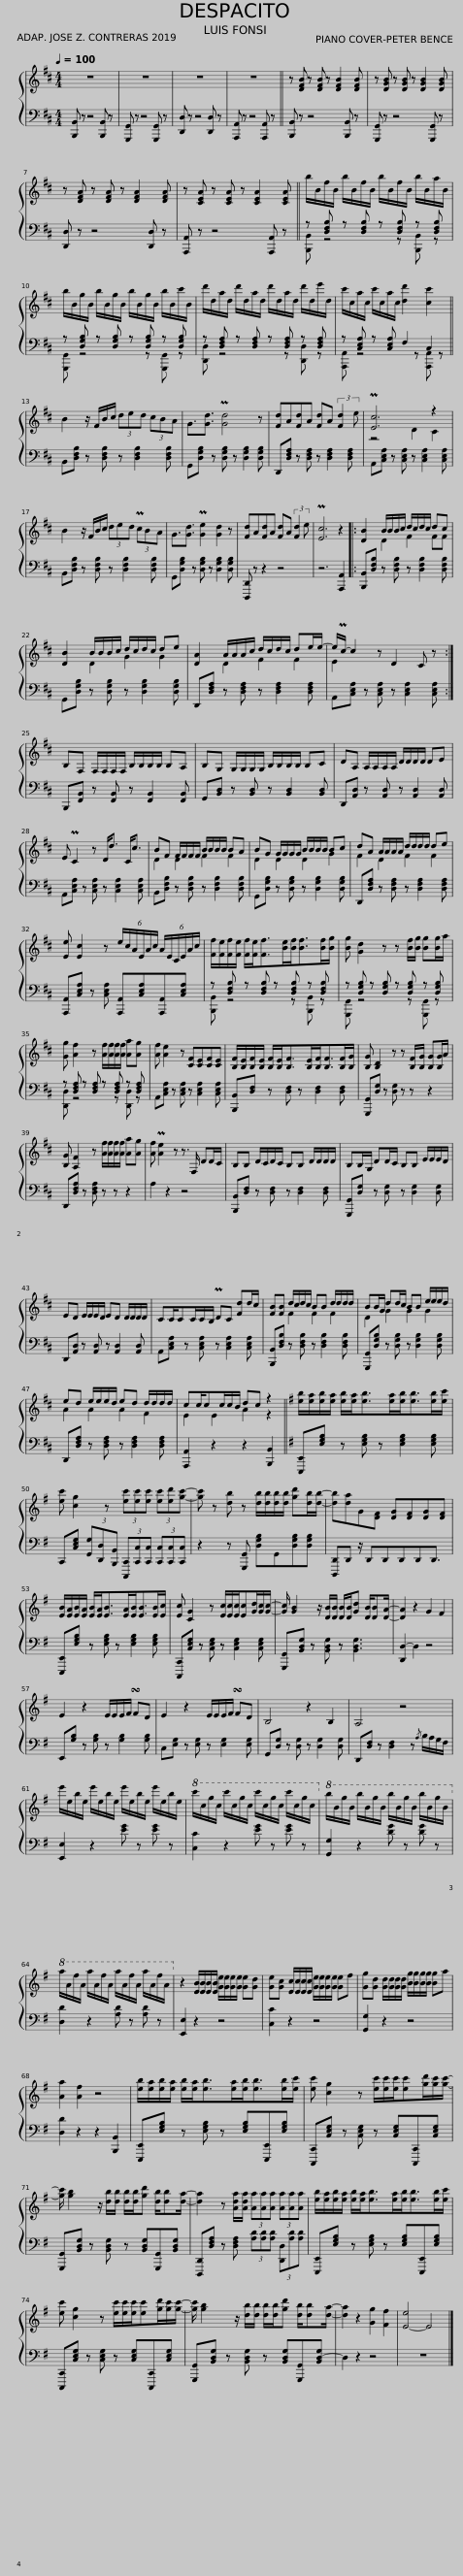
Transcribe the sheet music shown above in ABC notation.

X:1
%%score { ( 1 4 ) | ( 2 3 ) }
L:1/8
Q:1/4=100
M:4/4
I:linebreak $
K:D
V:1 treble
V:4 treble
V:2 bass
V:3 bass
V:1
 z8 | z8 | z8 | z8 || z [DFB] z [DFB] z [DFB]2 [DFB] | %5
 z [DGB] z [DGB] z [DGB]2 [DGB] |$ z [DFA] z [DFA] z [DFA]2 [DFA] | z [CEA] z [CEA] z [CEA]2 [CEA] || b/B/f/B/ b/B/f/B/ b/B/f/B/ b/B/a/B/ |$ b/B/g/B/ b/B/g/B/ b/B/g/B/ b/B/c'/B/ | %10
 d'/d/a/d/ d'/d/a/d/ d'/d/a/d/ d'/d/e'/d/ | c'/c/a/c/ c'/c/a/c/ [dd']2 [cc']2 ||$ B2 z/ F/B/c/ (3ded (3cBA | G3/2[Gd]3/2 P[Gd]4 z | [Fd]A[Fd]A [Fd]A (3:2:2[Fd]2 e | %15
 P[Ec]6 z2 |$ B2 z/ F/B/c/ (3ded (3PcBA | G3/2[Gd]3/2 P[Ge]2 [Gd]2 z | [Fd]A[Fd]A [Fd]A (3:2:2[Fd]2 e | P[Ec]6 z2 |: %20
 [DB]2 B/B/B/c/ d/c/d/c/ dc |$ [DB]2 B/B/B/c/ d/c/d/c/ de | [DA]2 A/A/A/c/ d/c/d/c/ de/e/- | e/Pc/- c2 z D2 C z :|$ B,F, F,/F,/F,/F,/ B,/B,/B,/B,/ B,A, | %25
 B,G, G,/G,/G,/G,/ B,/B,/B,/B,/ B,C | DA, A,/A,/A,/A,/ D/D/D/D/ DE |$ E PC2 z D<d C<c | BF F/F/F/F/ B/B/B/B/ BA | BG G/G/G/G/ B/B/B/B/ Bc | %30
 dA A/A/A/A/ d/d/d/d/ de |$ [Ee] [Ec]2 z (6:4:6e/c/A/E/A/c/ (6:4:6A/E/C/E/A/c/ | [Ff]/[Fe]/[Ff]/[Fe]/ [Ff]/[Fe]<[Ff][Be]/[Bf]<[Bf][Bf]/[Bg]/ | [Bg] [Gd]2 z z [Bf]/[Bg]/ [Bg][Bg]/a/ |$ [Gg] [Af]2 z [Af]/[Af]/[Af]/[Af]/ [Aa][Ag] | %35
 [Af] [Ae]2 z [CF][CE][CF][CE] | [B,F]/[B,E]/[B,F]/[B,E]/ [B,F]/[B,E]<[B,F][B,E]/[B,F]<[B,F][B,F]/[B,G]/ | [B,G] [B,D]2 z z [B,F]/[B,G]/ [B,G][B,G]/A/ |$ [B,G] [A,F]2 z [Af]/[Af]/[Af]/[Af]/ [Aa][Ag] | [Af] P[Ae]2 z z3/2 F,/ DD/C/ | %40
 B,B, D/C/D/C/ B,B, D/D/D/D/ | B,B,/G,/ DD/C/ B,B, E/E/E/D/ |$ ED E/E/E/D/ ED D/D/D/D/ | CC/CC/C/B,/ PDC [Fd]d/c/ | [FB][FB] d/c/d/c/ BB d/d/d/d/ | %45
 BB/G/ dd/c/ BB e/e/e/d/ |$ ed e/e/e/d/ ed d/d/d/d/ | cc/cc/c/B/ dc z2 ||[K:G] [eb]/[ea]/[eb]/[ea]/ [eb]/[ea]<[eb][ea]/[eb]<[eb][eb]/[ec']/ |$ [ec'] [cg]2 z (3[ec'][ec'][ec'] (3[ec'][ed'][gc']- | %50
 [gc'] z [db] z [db]/[db]/[db]/[db]/ [gd'][db]/[db]/- | [db][da]G[DF] [DG][DF][DG][DF] |$ [EB]/[EA]/[EB]/[EA]/ [EB]/[EA]<[EB][EA]/[EB]<[EB][EB]/[Ec]/ | [Ec] [CG]2 z [Ec]/[Ec]/[Ec]/[Ec][Gd]/[Gc]/[Gc]/- | [Gc]/ [GB]2 z/ [DB]/[DB]/ [DB]/[DB]/[Gd] [DB]/[DB][DA]/- | %55
 [DA]2 z2 G2 F2 |$ E2 z2 E/E/E/F/ !turn!FD | E2 z2 E/E/E/F/ !turn!FD | B,4 z2 B,2 | A,4 z4 |$ %60
 e'/e/b/e/ e'/e/b/e/ e'/e/b/e/ e'/e/b/e/ |!8va(! c''/c'/g'/c'/ c''/c'/g'/c'/ c''/c'/g'/c'/ c''/c'/g'/c'/!8va)! |!8va(! b'/b/g'/b/ b'/b/g'/b/ b'/b/g'/b/ b'/b/g'/b/!8va)! |$!8va(! a'/a/f'/a/ a'/a/f'/a/ a'/a/f'/a/ a'/a/f'/a/!8va)! | z2 [EB]/[EB]/[EB]/[EB]/ [Ge]/[Ge]/[Ge]/[Ge]/ [Ge][Gd] | %65
 [Ge][Gc] [Ec]/[Ec]/[Ec]/[Ec]/ [Ge]/[Ge]/[Ge]/[Ge]/ [Ge]f | [Gg][Gd] [Gd]/[Gd]/[Gd]/[Gd]/ [Bg]/[Bg]/[Bg]/[Bg]/ [Bg]a |$ [Aa]2 [Af]2 z4 | [eb]/[ea]/[eb]/[ea]/ [eb]/[ea]<[eb][ea]/[eb]<[eb][eb]/[ec']/ | [ec'] [cg]2 z [ec']/[ec']/[ec']/[ec'][gd']/[gc']/[gc']/- |$ %70
 [gc']/ [gb]2 z/ [db]/[db]/ [db]/[db]/[gd'] [db]/[db][da]/- | [da]2 z [Ada]/[Ada]/ (3[Aa][Aa][Aa] (3[Aa][Aa][Aa] | [eb]/[ea]/[eb]/[ea]/ [eb]/[ea]<[eb][ea]/[eb]<[eb][eb]/[ec']/ |$ [ec'] [cg]2 z [ec']/[ec']/[ec']/[ec'][gd']/[gc']/[gc']/- | [gc']/ [gb]2 z/ [db]/[db]/ [db]/[db]/[gd'] [db]/[db][da]/- | %75
 [da]2 z2 [Gg]2 [Ff]2 | [E-e]4 E4 |] %77
V:2
 [B,,,B,,] z z4 [B,,,B,,] z | [G,,,G,,] z z4 [G,,,G,,] z | [D,,D,] z z4 [D,,D,] z | [A,,,A,,] z z4 [A,,,A,,] z || [B,,,B,,] z z4 [B,,,B,,] z | %5
 [G,,,G,,] z z4 [G,,,G,,] z |$ [D,,D,] z z4 [D,,D,] z | [A,,,A,,] z z4 [A,,,A,,] z || z [D,F,B,] z [D,F,B,] z [D,F,B,] z [D,F,B,] |$ z [D,G,B,] z [D,G,B,] z [D,G,B,] z [D,G,B,] | %10
 z [D,F,A,] z [D,F,A,] z [D,F,A,] z [D,F,A,] | z [C,E,A,] z [C,E,A,] F,2 C,2 ||$ B,,[D,F,B,] z [D,F,B,] z [D,F,B,]2 [D,F,B,] | G,,[D,G,B,] z [D,G,B,] z [D,G,B,]2 [D,G,B,] | D,,[D,F,A,] z [D,F,A,] z [D,F,A,]2 [D,F,A,] | %15
 A,,[C,E,A,] z [C,E,A,] z [C,E,A,]2 [C,E,A,] |$ B,,[D,F,B,] z [D,F,B,] z [D,F,B,]2 [D,F,B,] | G,,[D,G,B,] z [D,G,B,] z [D,G,B,]2 [D,G,B,] | [D,,,D,,] z z2 z4 | z6 [A,,,A,,]2 |: %20
 [B,,,B,,][D,F,B,] z [D,F,B,] z [D,F,B,]2 [D,F,B,] |$ G,,[D,G,B,] z [D,G,B,] z [D,G,B,]2 [D,G,B,] | D,,[D,F,A,] z [D,F,A,] z [D,F,A,]2 [D,F,A,] | A,,[C,E,A,] z [C,E,A,] z [C,E,A,]2 [C,E,A,] :|$ B,,,[F,,B,,] z [F,,B,,] z [F,,B,,]2 [F,,B,,] | %25
 G,,[B,,D,] z [B,,D,] z [B,,D,]2 [B,,D,] | D,,[A,,D,] z [A,,D,] z [A,,D,]2 [A,,D,] |$ A,,[C,E,A,] z [C,E,A,] z [C,E,A,]2 [C,E,A,] | B,,[D,F,B,] z [D,F,B,] z [D,F,B,]2 [D,F,B,] | G,,[D,G,B,] z [D,G,B,] z [D,G,B,]2 [D,G,B,] | %30
 D,,[D,F,A,] z [D,F,A,] z [D,F,A,]2 [D,F,A,] |$ [A,,,A,,][C,E,A,] z [C,E,A,] [A,,,A,,][C,E,A,][A,,,A,,][C,E,A,] | z [D,F,B,] z [D,F,B,] z [D,F,B,] z [D,F,B,] | z [D,G,B,] z [D,G,B,] z [D,G,B,] z [D,G,B,] |$ z [D,F,A,] z [D,F,A,] z [D,F,A,] z [D,F,A,] | %35
 A,,[C,E,A,] z [C,E,A,] z [C,E,A,]2 [C,E,A,] | [B,,,B,,][D,F,] z [D,F,] z [D,F,]2 [D,F,] | [G,,,G,,][D,G,] z [D,G,] z z z2 |$ D,,[D,F,A,] z [D,F,A,] z z z2 | A,2 z2 z4 | %40
 [B,,,B,,][D,F,] z [D,F,] z [D,F,]2 [D,F,] | [G,,,G,,][D,G,] z [D,G,] z [D,G,]2 [D,G,] |$ D,,[A,,D,] z [A,,D,] z [A,,D,]2 [A,,D,] | A,,[C,E,A,] z [C,E,A,] z [C,E,A,]2 [C,E,A,] | [B,,,B,,][D,F,B,] z [D,F,B,] z [D,F,B,]2 [D,F,B,] | %45
 [G,,,G,,][D,G,B,] z [D,G,B,] z [D,G,B,]2 [D,G,B,] |$ D,,[D,F,A,] z [D,F,A,] z [D,F,A,]2 [D,F,A,] | [A,,,A,,]2 z2 z2 [B,,,B,,]2 ||[K:G] [E,,,E,,][E,G,B,] z [E,G,B,] z [E,G,B,]2 [E,G,B,] |$ C,,[C,E,G,] (3[G,,G,][D,,D,][B,,,B,,] (3[C,,,C,,][C,,C,][C,,C,] (3[C,,C,][C,,C,][C,,C,] | %50
 z2 z [G,,,G,,] [D,G,B,]G,,[D,G,B,][D,G,B,] | [D,,,D,,]D,, z/ D,,D,,D,,D,,D,,3/2 |$ [E,,,E,,][E,G,B,] z [E,G,B,] z [E,G,B,]2 [E,G,B,] | [C,,,C,,][C,E,G,] z [C,E,G,] z [C,E,G,]2 [C,E,G,] | [G,,,G,,][B,,D,G,] z [B,,D,G,] z [B,,D,G,]3 | %55
 [D,,D,-]2 D,2 z4 |$ E,,[G,B,] z [G,B,] z [G,B,]2 [G,B,] | C,[E,G,] z [E,G,] z [E,G,]2 [E,G,] | G,,[D,G,] z [D,G,] z [D,G,]2 [D,G,] | D,,[D,F,] z [D,F,]2 z{/A,} B,/A,/G,/F,/ |$ %60
 [E,,E,]2 z2 [EG] z [EG] z | [C,C]2 z2 [EG] z [EG] z | [G,,G,]2 z2 [DG] z [DG] z |$ [D,D]2 z2 [A,D] z [A,D] z | [E,,E,]2 z2 z4 | %65
 [C,C]2 z2 z4 | [G,,G,]2 z2 z4 |$ [D,D]2 z2 z2 [B,,,B,,]2 | [E,,,E,,][E,G,B,] z [E,G,B,] z [E,G,B,][E,,,E,,][E,G,B,] | [C,,,C,,][C,E,G,] z [C,E,G,] z [C,E,G,][C,,,C,,][C,E,G,] |$ %70
 [G,,,G,,][B,,D,G,] z [B,,D,G,] z [B,,D,G,][G,,,G,,][B,,D,G,] | [D,,,D,,][D,F,A,] z [D,F,A,] (3[A,D][A,D][A,D] (3[D,,D,][A,D][A,D] | [E,,,E,,][E,G,B,] z [E,G,B,] z [E,G,B,][E,,,E,,][E,G,B,] |$ [C,,,C,,][C,E,G,] z [C,E,G,] z [C,E,G,][C,,,C,,][C,E,G,] | [G,,,G,,][B,,D,G,] z [B,,D,G,] z [B,,D,G,][G,,,G,,][B,,D,-G,] | %75
 D,2 z2 z4 | z8 |] %77
V:3
 x8 | x8 | x8 | x8 || x8 | %5
 x8 |$ x8 | x8 || [B,,,B,,] z4 z [B,,,B,,] z |$ [G,,,G,,] z4 z [G,,,G,,] z | %10
 [D,,D,] z4 z [D,,D,] z | [A,,,A,,] z4 z [A,,,A,,] z ||$ x8 | x8 | x8 | %15
 x8 |$ x8 | x8 | x8 | x8 |: %20
 x8 |$ x8 | x8 | x8 :|$ x8 | %25
 x8 | x8 |$ x8 | x8 | x8 | %30
 x8 |$ x8 | [B,,,B,,] z4 z [B,,,B,,] z | [G,,,G,,] z4 z [G,,,G,,] z |$ [D,,D,] z4 z [D,,D,] z | %35
 x8 | x8 | x8 |$ x8 | x8 | %40
 x8 | x8 |$ x8 | x8 | x8 | %45
 x8 |$ x8 | x8 ||[K:G] x8 |$ x8 | %50
 x8 | x8 |$ x8 | x8 | x8 | %55
 x8 |$ x8 | x8 | x8 | x8 |$ %60
 x8 | x8 | x8 |$ x8 | x8 | %65
 x8 | x8 |$ x8 | x8 | x8 |$ %70
 x8 | x8 | x8 |$ x8 | x8 | %75
 x8 | x8 |] %77
V:4
 x8 | x8 | x8 | x8 || x8 | %5
 x8 |$ x8 | x8 || x8 |$ x8 | %10
 x8 | x8 ||$ x8 | x8 | x8 | %15
 z4 D2 C2 |$ x8 | x8 | x8 | x8 |: %20
 x2 D2 F2 FF |$ x2 D2 G2 G2 | x2 D2 F2 F2 | E2 x6 :|$ x8 | %25
 x8 | x8 |$ x8 | D2 D2 F2 F2 | D2 D2 D2 G2 | %30
 F2 D2 F2 F2 |$ x8 | x8 | x8 |$ x8 | %35
 x8 | x8 | x8 |$ x8 | x8 | %40
 x8 | x8 |$ x8 | x8 | x2 F2 F2 F2 | %45
 D2 G2 G2 G2 |$ A2 A2 A2 F2 | E2 E2 A2 z2 ||[K:G] x8 |$ x8 | %50
 x8 | x8 |$ x8 | x8 | x8 | %55
 x8 |$ x8 | x8 | x8 | x8 |$ %60
 x8 |!8va(! x8!8va)! |!8va(! x8!8va)! |$!8va(! x8!8va)! | x8 | %65
 x8 | x8 |$ x8 | x8 | x8 |$ %70
 x8 | x8 | x8 |$ x8 | x8 | %75
 x8 | x8 |] %77
